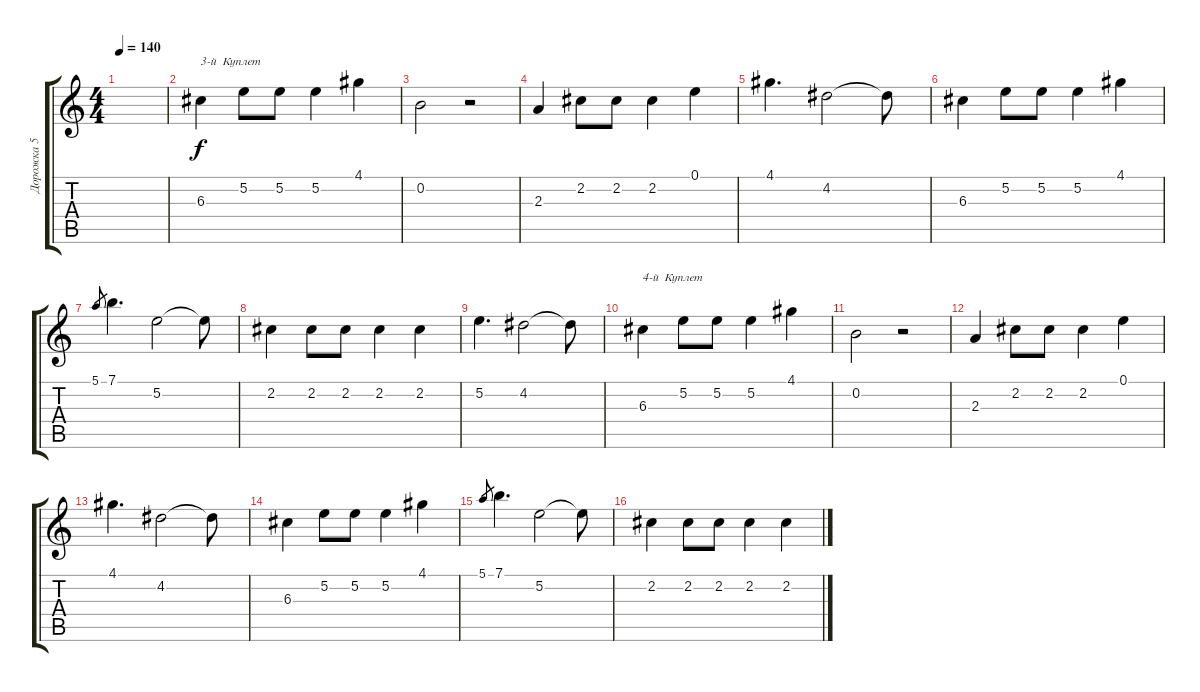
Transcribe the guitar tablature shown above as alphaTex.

\track ("Дорожка 5" "Дорожка 5") {instrument acousticguitarsteel}
\staff {score tabs}
\tuning (E4 B3 G3 D3 A2 E2) {hide}
\ts (4 4)
\tempo 140
\clef g2
\ks c
|
6.3.4{txt "3-й  Куплет"} 5.2.8 5.2.8 5.2.4 4.1.4 |
0.2.2 r.2 |
2.3.4 2.2.8 2.2.8 2.2.4 0.1.4 |
4.1.4{d} 4.2.2 4.2{t}.8 |
6.3.4 5.2.8 5.2.8 5.2.4 4.1.4 |
5.1.8{gr} 7.1.4{d} 5.2.2 5.2{t}.8 |
2.2.4 2.2.8 2.2.8 2.2.4 2.2.4 |
5.2.4{d} 4.2.2 4.2{t}.8 |
6.3.4{txt "4-й  Куплет"} 5.2.8 5.2.8 5.2.4 4.1.4 |
0.2.2 r.2 |
2.3.4 2.2.8 2.2.8 2.2.4 0.1.4 |
4.1.4{d} 4.2.2 4.2{t}.8 |
6.3.4 5.2.8 5.2.8 5.2.4 4.1.4 |
5.1.8{gr} 7.1.4{d} 5.2.2 5.2{t}.8 |
2.2.4 2.2.8 2.2.8 2.2.4 2.2.4
